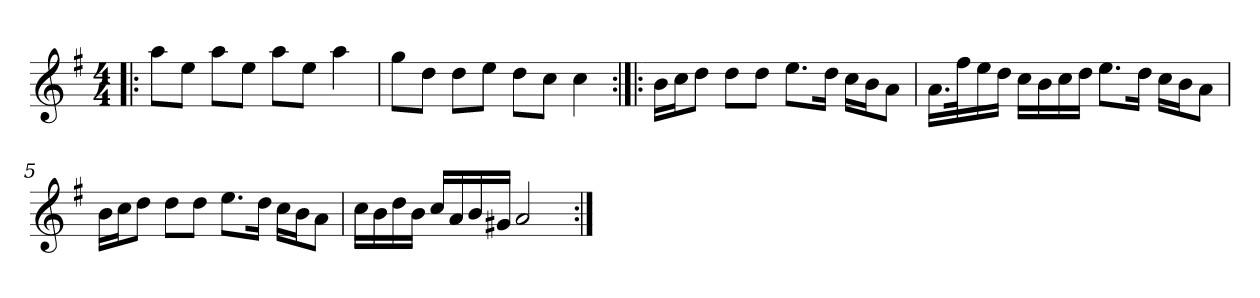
**kern
*part1
*staff1
*clefG2
*k[f#]
*G:
*M4/4
=1!|:
8aa\L
8ee\J
8aa\L
8ee\J
8aa\L
8ee\J
4aa\
=2
8gg\L
8dd\J
8dd\L
8ee\J
8dd\L
8cc\J
4cc\
=3:|!|:
16b\LL
16cc\J
8dd\J
8dd\L
8dd\J
8.ee\L
16dd\Jk
16cc\LL
16b\J
8a\J
=4
16.a\LL
32ff#\K
16ee\
16dd\JJ
16cc\LL
16b\
16cc\
16dd\JJ
8.ee\L
16dd\Jk
16cc\LL
16b\J
8a\J
!!LO:LB:g=z
=5
16b\LL
16cc\J
8dd\J
8dd\L
8dd\J
8.ee\L
16dd\Jk
16cc\LL
16b\J
8a\J
=6
16cc\LL
16b\
16dd\
16b\JJ
16cc/LL
16a/
16b/
16g#X/JJ
2a/
=:|!
*-
